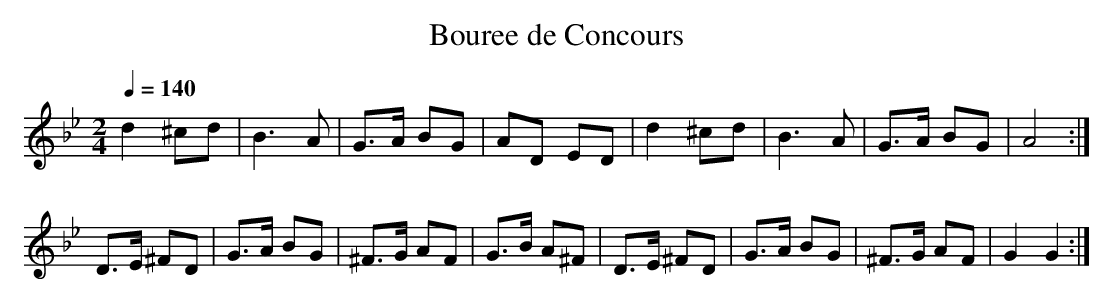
X:1
T:Bouree de Concours
M:2/4
L:1/8
Q:1/4=140
K:Gm
d2 ^cd|B3 A|G>A BG|AD ED|d2 ^cd|B3 A|G>A BG|A4:|!
D>E ^FD|G>A BG|^F>G AF|G>B A^F|D>E ^FD|G>A BG|^F>G AF|G2 G2:|!
